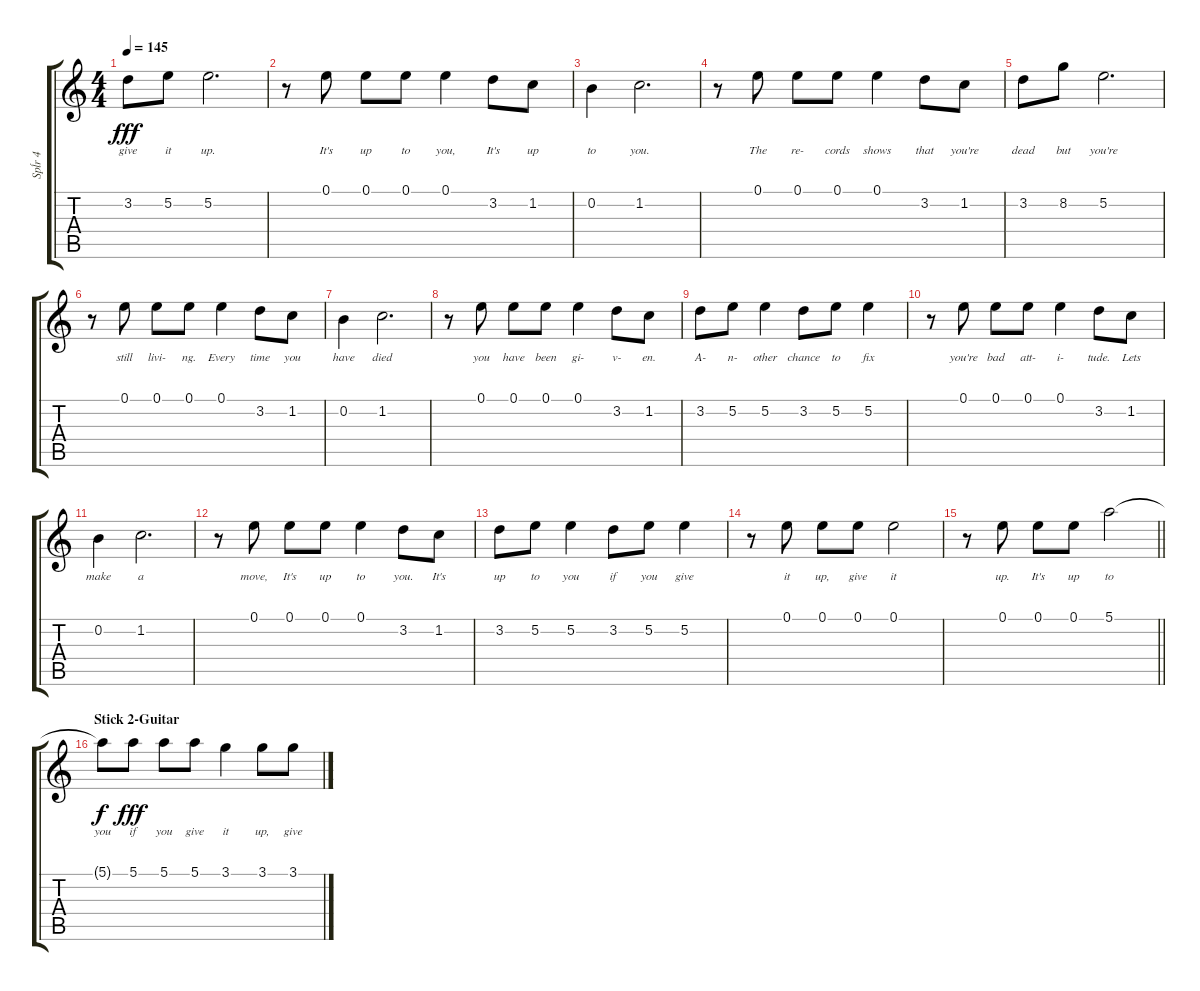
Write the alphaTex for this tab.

\track ("Spĺr 4" "Spĺr 4") {instrument distortionguitar}
\staff {score tabs}
\tuning (E4 B3 G3 D3 A2 E2) {hide}
\ts (4 4)
\tempo 145
\clef g2
\ks c
3.2.8{lyrics (0 "give") lyrics (1 "") lyrics (2 "") lyrics (3 "") lyrics (4 "") dy fff} 5.2.8{lyrics (0 "it") lyrics (1 "") lyrics (2 "") lyrics (3 "") lyrics (4 "")} 5.2.2{d lyrics (0 "up.") lyrics (1 "") lyrics (2 "") lyrics (3 "") lyrics (4 "")} |
r.8 0.1.8{lyrics (0 "It's") lyrics (1 "") lyrics (2 "") lyrics (3 "") lyrics (4 "")} 0.1.8{lyrics (0 "up") lyrics (1 "") lyrics (2 "") lyrics (3 "") lyrics (4 "")} 0.1.8{lyrics (0 "to") lyrics (1 "") lyrics (2 "") lyrics (3 "") lyrics (4 "")} 0.1.4{lyrics (0 "you,") lyrics (1 "") lyrics (2 "") lyrics (3 "") lyrics (4 "")} 3.2.8{lyrics (0 "It's") lyrics (1 "") lyrics (2 "") lyrics (3 "") lyrics (4 "")} 1.2.8{lyrics (0 "up") lyrics (1 "") lyrics (2 "") lyrics (3 "") lyrics (4 "")} |
0.2.4{lyrics (0 "to") lyrics (1 "") lyrics (2 "") lyrics (3 "") lyrics (4 "")} 1.2.2{d lyrics (0 "you.") lyrics (1 "") lyrics (2 "") lyrics (3 "") lyrics (4 "")} |
r.8 0.1.8{lyrics (0 "The") lyrics (1 "") lyrics (2 "") lyrics (3 "") lyrics (4 "")} 0.1.8{lyrics (0 "re-") lyrics (1 "") lyrics (2 "") lyrics (3 "") lyrics (4 "")} 0.1.8{lyrics (0 "cords") lyrics (1 "") lyrics (2 "") lyrics (3 "") lyrics (4 "")} 0.1.4{lyrics (0 "shows") lyrics (1 "") lyrics (2 "") lyrics (3 "") lyrics (4 "")} 3.2.8{lyrics (0 "that") lyrics (1 "") lyrics (2 "") lyrics (3 "") lyrics (4 "")} 1.2.8{lyrics (0 "you're") lyrics (1 "") lyrics (2 "") lyrics (3 "") lyrics (4 "")} |
3.2.8{lyrics (0 "dead") lyrics (1 "") lyrics (2 "") lyrics (3 "") lyrics (4 "")} 8.2.8{lyrics (0 "but") lyrics (1 "") lyrics (2 "") lyrics (3 "") lyrics (4 "")} 5.2.2{d lyrics (0 "you're") lyrics (1 "") lyrics (2 "") lyrics (3 "") lyrics (4 "")} |
r.8 0.1.8{lyrics (0 "still") lyrics (1 "") lyrics (2 "") lyrics (3 "") lyrics (4 "")} 0.1.8{lyrics (0 "livi-") lyrics (1 "") lyrics (2 "") lyrics (3 "") lyrics (4 "")} 0.1.8{lyrics (0 "ng.") lyrics (1 "") lyrics (2 "") lyrics (3 "") lyrics (4 "")} 0.1.4{lyrics (0 "Every") lyrics (1 "") lyrics (2 "") lyrics (3 "") lyrics (4 "")} 3.2.8{lyrics (0 "time") lyrics (1 "") lyrics (2 "") lyrics (3 "") lyrics (4 "")} 1.2.8{lyrics (0 "you") lyrics (1 "") lyrics (2 "") lyrics (3 "") lyrics (4 "")} |
0.2.4{lyrics (0 "have") lyrics (1 "") lyrics (2 "") lyrics (3 "") lyrics (4 "")} 1.2.2{d lyrics (0 "died") lyrics (1 "") lyrics (2 "") lyrics (3 "") lyrics (4 "")} |
r.8 0.1.8{lyrics (0 "you") lyrics (1 "") lyrics (2 "") lyrics (3 "") lyrics (4 "")} 0.1.8{lyrics (0 "have") lyrics (1 "") lyrics (2 "") lyrics (3 "") lyrics (4 "")} 0.1.8{lyrics (0 "been") lyrics (1 "") lyrics (2 "") lyrics (3 "") lyrics (4 "")} 0.1.4{lyrics (0 "gi-") lyrics (1 "") lyrics (2 "") lyrics (3 "") lyrics (4 "")} 3.2.8{lyrics (0 "v-") lyrics (1 "") lyrics (2 "") lyrics (3 "") lyrics (4 "")} 1.2.8{lyrics (0 "en.") lyrics (1 "") lyrics (2 "") lyrics (3 "") lyrics (4 "")} |
3.2.8{lyrics (0 "A-") lyrics (1 "") lyrics (2 "") lyrics (3 "") lyrics (4 "")} 5.2.8{lyrics (0 "n-") lyrics (1 "") lyrics (2 "") lyrics (3 "") lyrics (4 "")} 5.2.4{lyrics (0 "other") lyrics (1 "") lyrics (2 "") lyrics (3 "") lyrics (4 "")} 3.2.8{lyrics (0 "chance") lyrics (1 "") lyrics (2 "") lyrics (3 "") lyrics (4 "")} 5.2.8{lyrics (0 "to") lyrics (1 "") lyrics (2 "") lyrics (3 "") lyrics (4 "")} 5.2.4{lyrics (0 "fix") lyrics (1 "") lyrics (2 "") lyrics (3 "") lyrics (4 "")} |
r.8 0.1.8{lyrics (0 "you're") lyrics (1 "") lyrics (2 "") lyrics (3 "") lyrics (4 "")} 0.1.8{lyrics (0 "bad") lyrics (1 "") lyrics (2 "") lyrics (3 "") lyrics (4 "")} 0.1.8{lyrics (0 "att-") lyrics (1 "") lyrics (2 "") lyrics (3 "") lyrics (4 "")} 0.1.4{lyrics (0 "i-") lyrics (1 "") lyrics (2 "") lyrics (3 "") lyrics (4 "")} 3.2.8{lyrics (0 "tude.") lyrics (1 "") lyrics (2 "") lyrics (3 "") lyrics (4 "")} 1.2.8{lyrics (0 "Lets") lyrics (1 "") lyrics (2 "") lyrics (3 "") lyrics (4 "")} |
0.2.4{lyrics (0 "make") lyrics (1 "") lyrics (2 "") lyrics (3 "") lyrics (4 "")} 1.2.2{d lyrics (0 "a") lyrics (1 "") lyrics (2 "") lyrics (3 "") lyrics (4 "")} |
r.8 0.1.8{lyrics (0 "move,") lyrics (1 "") lyrics (2 "") lyrics (3 "") lyrics (4 "")} 0.1.8{lyrics (0 "It's") lyrics (1 "") lyrics (2 "") lyrics (3 "") lyrics (4 "")} 0.1.8{lyrics (0 "up") lyrics (1 "") lyrics (2 "") lyrics (3 "") lyrics (4 "")} 0.1.4{lyrics (0 "to") lyrics (1 "") lyrics (2 "") lyrics (3 "") lyrics (4 "")} 3.2.8{lyrics (0 "you.") lyrics (1 "") lyrics (2 "") lyrics (3 "") lyrics (4 "")} 1.2.8{lyrics (0 "It's") lyrics (1 "") lyrics (2 "") lyrics (3 "") lyrics (4 "")} |
3.2.8{lyrics (0 "up") lyrics (1 "") lyrics (2 "") lyrics (3 "") lyrics (4 "")} 5.2.8{lyrics (0 "to") lyrics (1 "") lyrics (2 "") lyrics (3 "") lyrics (4 "")} 5.2.4{lyrics (0 "you") lyrics (1 "") lyrics (2 "") lyrics (3 "") lyrics (4 "")} 3.2.8{lyrics (0 "if") lyrics (1 "") lyrics (2 "") lyrics (3 "") lyrics (4 "")} 5.2.8{lyrics (0 "you") lyrics (1 "") lyrics (2 "") lyrics (3 "") lyrics (4 "")} 5.2.4{lyrics (0 "give") lyrics (1 "") lyrics (2 "") lyrics (3 "") lyrics (4 "")} |
r.8 0.1.8{lyrics (0 "it") lyrics (1 "") lyrics (2 "") lyrics (3 "") lyrics (4 "")} 0.1.8{lyrics (0 "up,") lyrics (1 "") lyrics (2 "") lyrics (3 "") lyrics (4 "")} 0.1.8{lyrics (0 "give") lyrics (1 "") lyrics (2 "") lyrics (3 "") lyrics (4 "")} 0.1.2{lyrics (0 "it") lyrics (1 "") lyrics (2 "") lyrics (3 "") lyrics (4 "")} |
\barLineRight lightlight
r.8 0.1.8{lyrics (0 "up.") lyrics (1 "") lyrics (2 "") lyrics (3 "") lyrics (4 "")} 0.1.8{lyrics (0 "It's") lyrics (1 "") lyrics (2 "") lyrics (3 "") lyrics (4 "")} 0.1.8{lyrics (0 "up") lyrics (1 "") lyrics (2 "") lyrics (3 "") lyrics (4 "")} 5.1.2{lyrics (0 "to") lyrics (1 "") lyrics (2 "") lyrics (3 "") lyrics (4 "")} |
\section ("" "Stick 2-Guitar")
5.1{t}.8{lyrics (0 "you") lyrics (1 "") lyrics (2 "") lyrics (3 "") lyrics (4 "") dy f} 5.1.8{lyrics (0 "if") lyrics (1 "") lyrics (2 "") lyrics (3 "") lyrics (4 "") dy fff} 5.1.8{lyrics (0 "you") lyrics (1 "") lyrics (2 "") lyrics (3 "") lyrics (4 "")} 5.1.8{lyrics (0 "give") lyrics (1 "") lyrics (2 "") lyrics (3 "") lyrics (4 "")} 3.1.4{lyrics (0 "it") lyrics (1 "") lyrics (2 "") lyrics (3 "") lyrics (4 "")} 3.1.8{lyrics (0 "up,") lyrics (1 "") lyrics (2 "") lyrics (3 "") lyrics (4 "")} 3.1.8{lyrics (0 "give") lyrics (1 "") lyrics (2 "") lyrics (3 "") lyrics (4 "")}
